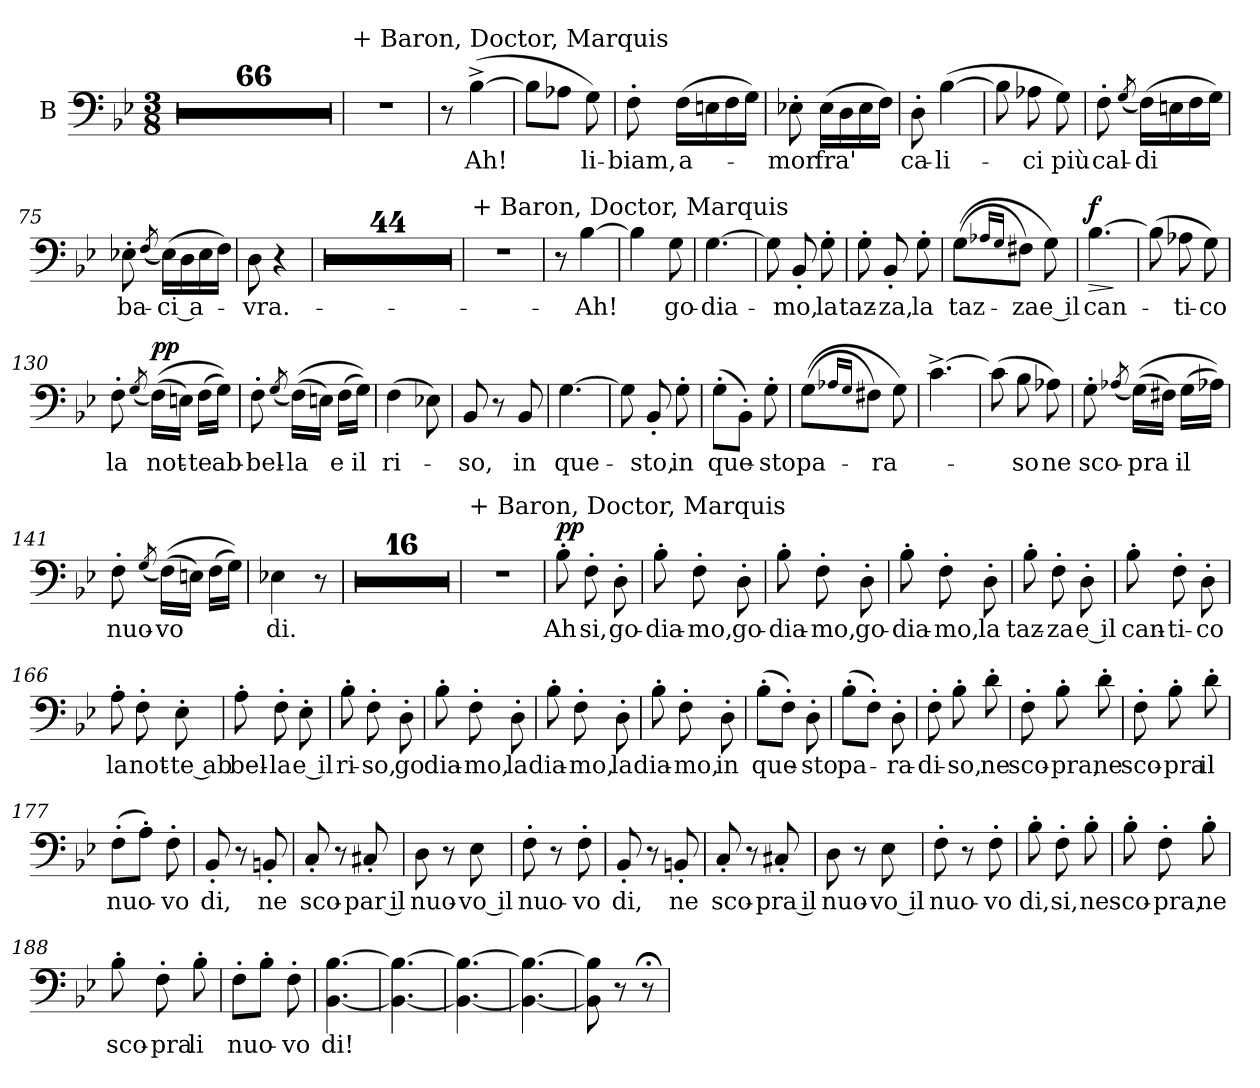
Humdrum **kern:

**kern	**text	**dynam
*part1	*part1	*part1
*staff1	*staff1	*staff1
*I"B	*	*
*I'B	*	*
*clefF4	*	*
*k[b-e-]	*	*
*M3/8	*	*
=1	=1	=1
4.r	.	.
=2	=2	=2
4.r	.	.
=3	=3	=3
4.r	.	.
=4	=4	=4
4.r	.	.
=5	=5	=5
4.r	.	.
=6	=6	=6
4.r	.	.
=7	=7	=7
4.r	.	.
=8	=8	=8
4.r	.	.
!!LO:LB:g=z
=9	=9	=9
4.r	.	.
=10	=10	=10
4.r	.	.
=11	=11	=11
4.r	.	.
=12	=12	=12
4.r	.	.
=13	=13	=13
4.r	.	.
=14	=14	=14
4.r	.	.
!!LO:LB:g=z
=15	=15	=15
4.r	.	.
=16	=16	=16
4.r	.	.
=17	=17	=17
4.r	.	.
=18	=18	=18
4.r	.	.
=19	=19	=19
4.r	.	.
!!LO:LB:g=z
=20	=20	=20
4.r	.	.
=21	=21	=21
4.r	.	.
=22	=22	=22
4.r	.	.
=23	=23	=23
4.r	.	.
=24	=24	=24
4.r	.	.
=25	=25	=25
4.r	.	.
=26	=26	=26
4.r	.	.
!!LO:PB:g=z
=27	=27	=27
4.r	.	.
=28	=28	=28
4.r	.	.
=29	=29	=29
4.r	.	.
=30	=30	=30
4.r	.	.
=31	=31	=31
4.r	.	.
=32	=32	=32
4.r	.	.
!!LO:LB:g=z
=33	=33	=33
4.r	.	.
=34	=34	=34
4.r	.	.
=35	=35	=35
4.r	.	.
=36	=36	=36
4.r	.	.
=37	=37	=37
4.r	.	.
=38	=38	=38
4.r	.	.
=39	=39	=39
4.r	.	.
!!LO:LB:g=z
=40	=40	=40
4.r	.	.
=41	=41	=41
4.r	.	.
=42	=42	=42
4.r	.	.
=43	=43	=43
4.r	.	.
=44	=44	=44
4.r	.	.
=45	=45	=45
4.r	.	.
!!LO:PB:g=z
=46	=46	=46
4.r	.	.
=47	=47	=47
4.r	.	.
=48	=48	=48
4.r	.	.
=49	=49	=49
4.r	.	.
=50	=50	=50
4.r	.	.
=51	=51	=51
4.r	.	.
=52	=52	=52
4.r	.	.
!!LO:LB:g=z
=53	=53	=53
4.r	.	.
=54	=54	=54
4.r	.	.
=55	=55	=55
4.r	.	.
=56	=56	=56
4.r	.	.
=57	=57	=57
4.r	.	.
=58	=58	=58
4.r	.	.
!!LO:LB:g=z
=59	=59	=59
4.r	.	.
=60	=60	=60
4.r	.	.
=61	=61	=61
4.r	.	.
=62	=62	=62
4.r	.	.
=63	=63	=63
4.r	.	.
=64	=64	=64
4.r	.	.
=65	=65	=65
4.r	.	.
!!LO:PB:g=z
=66	=66	=66
4.r	.	.
=67	=67	=67
!LO:TX:a:t=+ Baron, Doctor, Marquis	!	!
4.r	.	.
=68	=68	=68
8r	.	.
([4B-^\	Ah!	.
=69	=69	=69
8B-\L]	.	.
8A-X\J	.	.
8G\)	li-	.
=70	=70	=70
8F'\	-biam,	.
(16F\LL	a-	.
16En\	.	.
16F\	.	.
16G\JJ)	.	.
!!LO:PB:g=z
=71	=71	=71
8E-X'\	-mor	.
(16E-\LL	fra'	.
16D\	.	.
16E-\	.	.
16F\JJ)	.	.
=72	=72	=72
8D'\	ca-	.
([4B-\	-li-	.
=73	=73	=73
8B-\]	.	.
8A-X\	-ci	.
8G\)	più	.
=74	=74	=74
8F'\	cal-	.
(8qG/	.	.
(16F\LL)	-di	.
16En\	.	.
16F\	.	.
16G\JJ)	.	.
!!LO:LB:g=z
=75	=75	=75
8E-X'\	ba-	.
(8qF/	.	.
(16E-\LL)	-ci a-	.
16D\	.	.
16E-\	.	.
16F\JJ)	.	.
=76	=76	=76
8D\	-vra.-	.
4r	.	.
!!LO:PB:g=z
=77	=77	=77
4.r	.	.
=78	=78	=78
4.r	.	.
=79	=79	=79
4.r	.	.
=80	=80	=80
4.r	.	.
=81	=81	=81
4.r	.	.
=82	=82	=82
4.r	.	.
=83	=83	=83
4.r	.	.
!!LO:LB:g=z
=84	=84	=84
4.r	.	.
=85	=85	=85
4.r	.	.
=86	=86	=86
4.r	.	.
=87	=87	=87
4.r	.	.
=88	=88	=88
4.r	.	.
=89	=89	=89
4.r	.	.
!!LO:LB:g=z
=90	=90	=90
4.r	.	.
=91	=91	=91
4.r	.	.
=92	=92	=92
4.r	.	.
=93	=93	=93
4.r	.	.
=94	=94	=94
4.r	.	.
=95	=95	=95
4.r	.	.
!!LO:PB:g=z
=96	=96	=96
4.r	.	.
=97	=97	=97
4.r	.	.
=98	=98	=98
4.r	.	.
=99	=99	=99
4.r	.	.
=100	=100	=100
4.r	.	.
=101	=101	=101
4.r	.	.
=102	=102	=102
4.r	.	.
!!LO:LB:g=z
=103	=103	=103
4.r	.	.
=104	=104	=104
4.r	.	.
=105	=105	=105
4.r	.	.
=106	=106	=106
4.r	.	.
=107	=107	=107
4.r	.	.
=108	=108	=108
4.r	.	.
!!LO:LB:g=z
=109	=109	=109
4.r	.	.
=110	=110	=110
4.r	.	.
=111	=111	=111
4.r	.	.
=112	=112	=112
4.r	.	.
=113	=113	=113
4.r	.	.
=114	=114	=114
4.r	.	.
=115	=115	=115
4.r	.	.
!!LO:PB:g=z
=116	=116	=116
4.r	.	.
=117	=117	=117
4.r	.	.
=118	=118	=118
4.r	.	.
=119	=119	=119
4.r	.	.
=120	=120	=120
4.r	.	.
=121	=121	=121
!LO:TX:a:t=+ Baron, Doctor, Marquis	!	!
4.r	.	.
!!LO:LB:g=z
=122	=122	=122
8r	.	.
[4B-\	Ah!	.
=123	=123	=123
4B-\]	.	.
8G\	go-	.
=124	=124	=124
[4.G\	-dia-	.
=125	=125	=125
8G\]	.	.
8BB-'/	-mo,	.
8G'\	la	.
=126	=126	=126
8G'\	taz-	.
8BB-'/	-za,	.
8G'\	la	.
=127	=127	=127
((8G\L	taz-	.
16qA-X/LL	.	.
16qG/JJ	.	.
8F#X\J)	-za	.
8G\)	e il	.
=128	=128	=128
!	!	!LO:HP:b
!	!	!LO:DY:n=1:a
[4.B-\	can-	> f
.	.	]
!!LO:PB:g=z
=129	=129	=129
(8B-\]	.	.
8A-X\	-ti-	.
8G\)	-co	.
=130	=130	=130
8F'\	la	.
(8qG/	.	.
!	!	!LO:DY:a
((16F\LL)	not-	pp
16En\JJ)	.	.
(16F\LL	-te	.
16G\JJ))	ab-	.
=131	=131	=131
8F'\	-bel-	.
(8qG/	.	.
((16F\LL)	-la	.
16En\JJ)	.	.
(16F\LL	e	.
16G\JJ))	il	.
=132	=132	=132
(4F\	ri-	.
8E-X\)	.	.
=133	=133	=133
8BB-/	-so,	.
8r	.	.
8BB-/	in	.
!!LO:LB:g=z
=134	=134	=134
[4.G\	que-	.
=135	=135	=135
8G\]	.	.
8BB-'/	-sto,	.
8G'\	in	.
=136	=136	=136
(8G'\L	que-	.
8BB-'\J)	.	.
8G'\	-sto	.
=137	=137	=137
((8G\L	pa-	.
16qA-X/LL	.	.
16qG/JJ	.	.
8F#X\J)	.	.
8G\)	-ra-	.
=138	=138	=138
[4.c^\	.	.
=139	=139	=139
(8c\]	.	.
8B-\	-so	.
8A-X\)	ne	.
!!LO:PB:g=z
=140	=140	=140
8G'\	sco-	.
(8qA-X/	.	.
((16G\LL)	-pra	.
16F#X\JJ)	.	.
(16G\LL	il	.
16A-X\JJ))	.	.
=141	=141	=141
8F'\	-nuo-	.
(8qG/	.	.
((16F\LL)	-vo	.
16En\JJ)	.	.
(16F\LL	.	.
16G\JJ))	.	.
=142	=142	=142
4E-X\	di.	.
8r	.	.
=143	=143	=143
4.r	.	.
=144	=144	=144
4.r	.	.
!!LO:LB:g=z
=145	=145	=145
4.r	.	.
=146	=146	=146
4.r	.	.
=147	=147	=147
4.r	.	.
=148	=148	=148
4.r	.	.
=149	=149	=149
4.r	.	.
=150	=150	=150
4.r	.	.
!!LO:PB:g=z
=151	=151	=151
4.r	.	.
=152	=152	=152
4.r	.	.
=153	=153	=153
4.r	.	.
=154	=154	=154
4.r	.	.
=155	=155	=155
4.r	.	.
=156	=156	=156
4.r	.	.
!!LO:PB:g=z
=157	=157	=157
4.r	.	.
=158	=158	=158
4.r	.	.
=159	=159	=159
!LO:TX:a:t=+ Baron, Doctor, Marquis	!	!
4.r	.	.
=160	=160	=160
!	!	!LO:DY:a
8B-'\	Ah	pp
8F'\	si,	.
8D'\	go-	.
=161	=161	=161
8B-'\	-dia-	.
8F'\	-mo,	.
8D'\	go-	.
=162	=162	=162
8B-'\	-dia-	.
8F'\	-mo,	.
8D'\	go-	.
!!LO:PB:g=z
=163	=163	=163
8B-'\	-dia-	.
8F'\	-mo,	.
8D'\	la	.
=164	=164	=164
8B-'\	taz-	.
8F'\	-za	.
8D'\	e il	.
=165	=165	=165
8B-'\	can-	.
8F'\	-ti-	.
8D'\	-co	.
=166	=166	=166
8A'\	la	.
8F'\	not-	.
8E-'\	-te ab	.
!!LO:PB:g=z
=167	=167	=167
8A'\	bel-	.
8F'\	-la	.
8E-'\	e il	.
=168	=168	=168
8B-'\	ri-	.
8F'\	-so,	.
8D'\	go	.
=169	=169	=169
8B-'\	-dia-	.
8F'\	-mo,	.
8D'\	la	.
=170	=170	=170
8B-'\	-dia-	.
8F'\	-mo,	.
8D'\	la	.
=171	=171	=171
8B-'\	-dia-	.
8F'\	-mo,	.
8D'\	in	.
=172	=172	=172
(8B-'\L	que-	.
8F'\J)	.	.
8D'\	-sto	.
!!LO:PB:g=z
=173	=173	=173
(8B-'\L	pa-	.
8F'\J)	.	.
8D'\	-ra-	.
=174	=174	=174
8F'\	-di-	.
8B-'\	-so,	.
8d'\	ne	.
=175	=175	=175
8F'\	sco-	.
8B-'\	-pra,	.
8d'\	ne	.
=176	=176	=176
8F'\	sco-	.
8B-'\	-pra	.
8d'\	il	.
=177	=177	=177
(8F'\L	nuo-	.
8A'\J)	.	.
8F'\	-vo	.
!!LO:PB:g=z
=178	=178	=178
8BB-'/	di,	.
8r	.	.
8BBn'/	ne	.
=179	=179	=179
8C'/	sco-	.
8r	.	.
8C#X'/	-par il	.
=180	=180	=180
8D\	nuo-	.
8r	.	.
8E-\	-vo il	.
=181	=181	=181
8F'\	nuo-	.
8r	.	.
8F'\	-vo	.
=182	=182	=182
8BB-'/	di,	.
8r	.	.
8BBn'/	ne	.
=183	=183	=183
8C'/	sco-	.
8r	.	.
8C#X'/	-pra il	.
!!LO:PB:g=z
=184	=184	=184
8D\	nuo-	.
8r	.	.
8E-\	-vo il	.
=185	=185	=185
8F'\	nuo-	.
8r	.	.
8F'\	-vo	.
=186	=186	=186
8B-'\	di,	.
8F'\	si,	.
8B-'\	ne	.
=187	=187	=187
8B-'\	sco-	.
8F'\	-pra,	.
8B-'\	ne	.
=188	=188	=188
8B-'\	sco-	.
8F'\	-pra	.
8B-'\	li	.
=189	=189	=189
8F'\L	nuo-	.
8B-'\J	.	.
8F'\	-vo	.
!!LO:PB:g=z
=190	=190	=190
[4.BB-\ [4.B-\	di!	.
=191	=191	=191
4.BB-\_ 4.B-\_	.	.
=192	=192	=192
4.BB-\_ 4.B-\_	.	.
=193	=193	=193
4.BB-\_ 4.B-\_	.	.
=194	=194	=194
8BB-\] 8B-\]	.	.
8r	.	.
8r;<	.	.
=	=	=
*-	*-	*-
